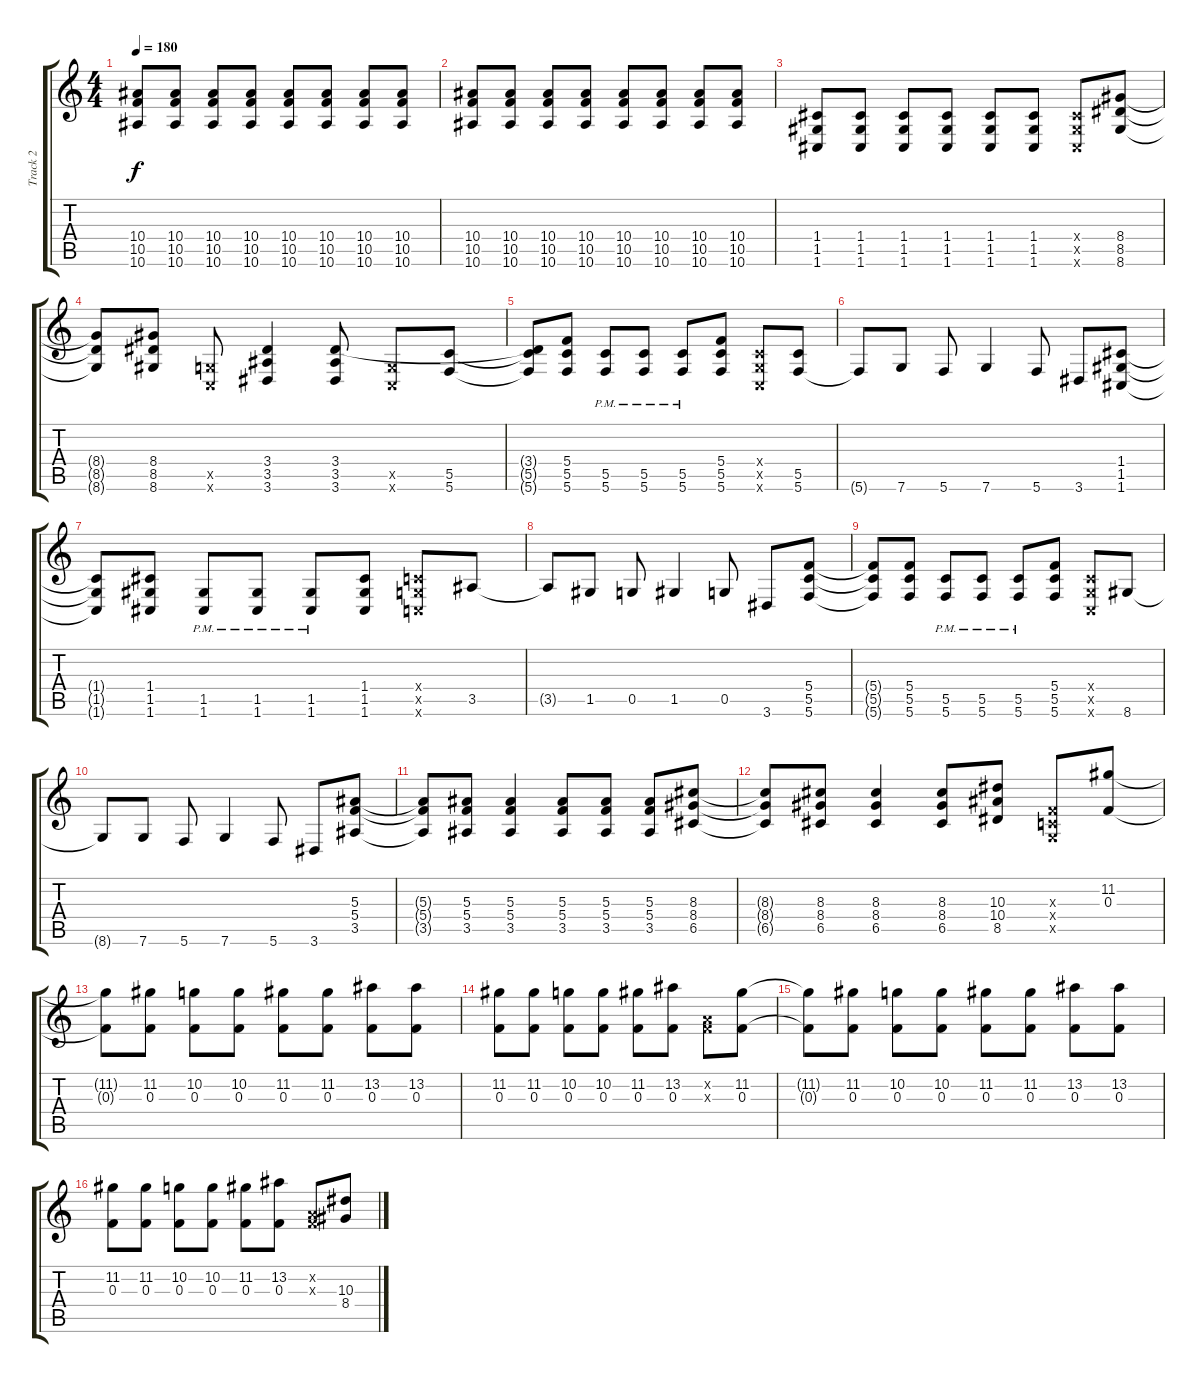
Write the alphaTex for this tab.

\track ("Track 2" "Track 2") {instrument overdrivenguitar}
\staff {score tabs}
\tuning (D4 A3 F3 C3 G2 C2) {hide}
\ts (4 4)
\tempo 180
\clef g2
\ks c
(10.4 10.5 10.6).8{dy f} (10.4 10.5 10.6).8 (10.4 10.5 10.6).8 (10.4 10.5 10.6).8 (10.4 10.5 10.6).8 (10.4 10.5 10.6).8 (10.4 10.5 10.6).8 (10.4 10.5 10.6).8 |
(10.4 10.5 10.6).8 (10.4 10.5 10.6).8 (10.4 10.5 10.6).8 (10.4 10.5 10.6).8 (10.4 10.5 10.6).8 (10.4 10.5 10.6).8 (10.4 10.5 10.6).8 (10.4 10.5 10.6).8 |
(1.4 1.5 1.6).8 (1.4 1.5 1.6).8 (1.4 1.5 1.6).8 (1.4 1.5 1.6).8 (1.4 1.5 1.6).8 (1.4 1.5 1.6).8 (1.4{x} 1.5{x} 1.6{x}).8 (8.4 8.5 8.6).8 |
(8.4{t} 8.5{t} 8.6{t}).8 (8.4 8.5 8.6).8 (0.5{x} 0.6{x}).8 (3.4 3.5 3.6).4 (3.4 3.5 3.6).8 (0.5{x} 0.6{x}).8 (5.5 5.6).8 |
(3.4{t} 5.5{t} 5.6{t}).8 (5.4 5.5 5.6).8 (5.5{pm} 5.6{pm}).8 (5.5{pm} 5.6{pm}).8 (5.5{pm} 5.6{pm}).8 (5.4 5.5 5.6).8 (0.4{x} 0.5{x} 0.6{x}).8 (5.5 5.6).8 |
5.6{t}.8 7.6.8 5.6.8 7.6.4 5.6.8 3.6.8 (1.4 1.5 1.6).8 |
(1.4{t} 1.5{t} 1.6{t}).8 (1.4 1.5 1.6).8 (1.5{pm} 1.6{pm}).8 (1.5{pm} 1.6{pm}).8 (1.5{pm} 1.6{pm}).8 (1.4 1.5 1.6).8 (0.4{x} 0.5{x} 0.6{x}).8 3.5.8 |
3.5{t}.8 1.5.8 0.5.8 1.5.4 0.5.8 3.6.8 (5.4 5.5 5.6).8 |
(5.4{t} 5.5{t} 5.6{t}).8 (5.4 5.5 5.6).8 (5.5{pm} 5.6{pm}).8 (5.5{pm} 5.6{pm}).8 (5.5{pm} 5.6{pm}).8 (5.4 5.5 5.6).8 (0.4{x} 0.5{x} 0.6{x}).8 8.6.8 |
8.6{t}.8 7.6.8 5.6.8 7.6.4 5.6.8 3.6.8 (5.3 5.4 3.5).8 |
(5.3{t} 5.4{t} 3.5{t}).8 (5.3 5.4 3.5).8 (5.3 5.4 3.5).4 (5.3 5.4 3.5).8 (5.3 5.4 3.5).8 (5.3 5.4 3.5).8 (8.3 8.4 6.5).8 |
(8.3{t} 8.4{t} 6.5{t}).8 (8.3 8.4 6.5).8 (8.3 8.4 6.5).4 (8.3 8.4 6.5).8 (10.3 10.4 8.5).8 (0.3{x} 0.4{x} 0.5{x}).8 (11.2 0.3).8 |
(11.2{t} 0.3{t}).8 (11.2 0.3).8 (10.2 0.3).8 (10.2 0.3).8 (11.2 0.3).8 (11.2 0.3).8 (13.2 0.3).8 (13.2 0.3).8 |
(11.2 0.3).8 (11.2 0.3).8 (10.2 0.3).8 (10.2 0.3).8 (11.2 0.3).8 (13.2 0.3).8 (0.2{x} 0.3{x}).8 (11.2 0.3).8 |
(11.2{t} 0.3{t}).8 (11.2 0.3).8 (10.2 0.3).8 (10.2 0.3).8 (11.2 0.3).8 (11.2 0.3).8 (13.2 0.3).8 (13.2 0.3).8 |
(11.2 0.3).8 (11.2 0.3).8 (10.2 0.3).8 (10.2 0.3).8 (11.2 0.3).8 (13.2 0.3).8 (0.2{x} 0.3{x}).8 (10.3 8.4).8
